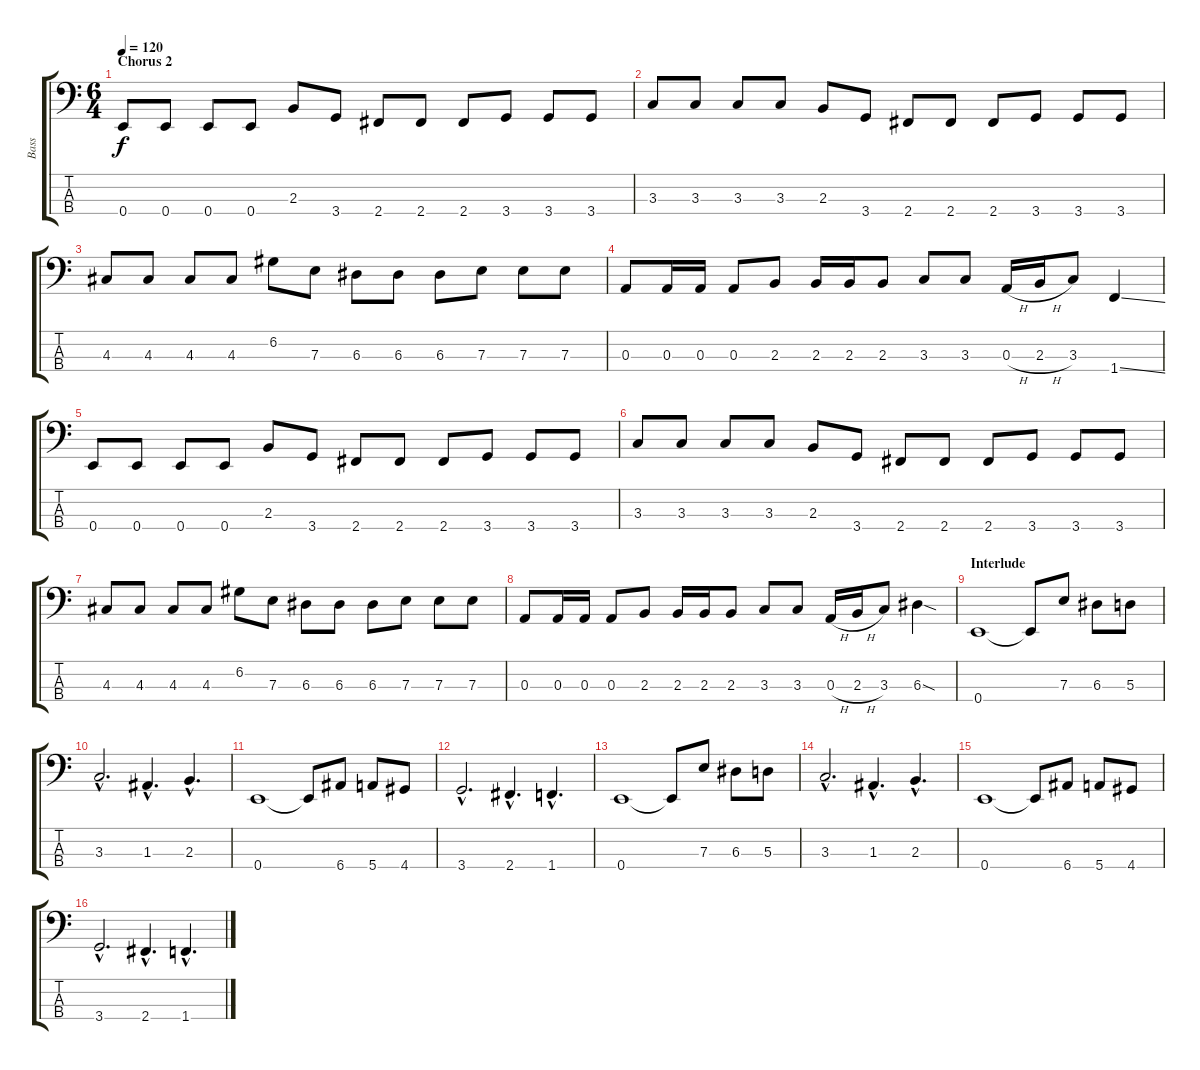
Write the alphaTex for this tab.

\track ("Bass" "Bass") {instrument electricbassfinger}
\staff {score tabs}
\tuning (G2 D2 A1 E1) {hide}
\ts (6 4)
\section ("" "Chorus 2")
\tempo 120
\clef f4
\ks c
0.4.8{dy f} 0.4.8 0.4.8 0.4.8 2.3.8 3.4.8 2.4.8 2.4.8 2.4.8 3.4.8 3.4.8 3.4.8 |
3.3.8 3.3.8 3.3.8 3.3.8 2.3.8 3.4.8 2.4.8 2.4.8 2.4.8 3.4.8 3.4.8 3.4.8 |
4.3.8 4.3.8 4.3.8 4.3.8 6.2.8 7.3.8 6.3.8 6.3.8 6.3.8 7.3.8 7.3.8 7.3.8 |
0.3.8 0.3.16 0.3.16 0.3.8 2.3.8 2.3.16 2.3.16 2.3.8 3.3.8 3.3.8 0.3{h}.16 2.3{h}.16 3.3.8 1.4{ss}.4 |
0.4.8 0.4.8 0.4.8 0.4.8 2.3.8 3.4.8 2.4.8 2.4.8 2.4.8 3.4.8 3.4.8 3.4.8 |
3.3.8 3.3.8 3.3.8 3.3.8 2.3.8 3.4.8 2.4.8 2.4.8 2.4.8 3.4.8 3.4.8 3.4.8 |
4.3.8 4.3.8 4.3.8 4.3.8 6.2.8 7.3.8 6.3.8 6.3.8 6.3.8 7.3.8 7.3.8 7.3.8 |
0.3.8 0.3.16 0.3.16 0.3.8 2.3.8 2.3.16 2.3.16 2.3.8 3.3.8 3.3.8 0.3{h}.16 2.3{h}.16 3.3.8 6.3{sod}.4 |
\section ("" "Interlude")
0.4.1 0.4{t}.8 7.3.8 6.3.8 5.3.8 |
3.3{hac}.2{d} 1.3{hac}.4{d} 2.3{hac}.4{d} |
0.4.1 0.4{t}.8 6.4.8 5.4.8 4.4.8 |
3.4{hac}.2{d} 2.4{hac}.4{d} 1.4{hac}.4{d} |
0.4.1 0.4{t}.8 7.3.8 6.3.8 5.3.8 |
3.3{hac}.2{d} 1.3{hac}.4{d} 2.3{hac}.4{d} |
0.4.1 0.4{t}.8 6.4.8 5.4.8 4.4.8 |
3.4{hac}.2{d} 2.4{hac}.4{d} 1.4{hac}.4{d}
